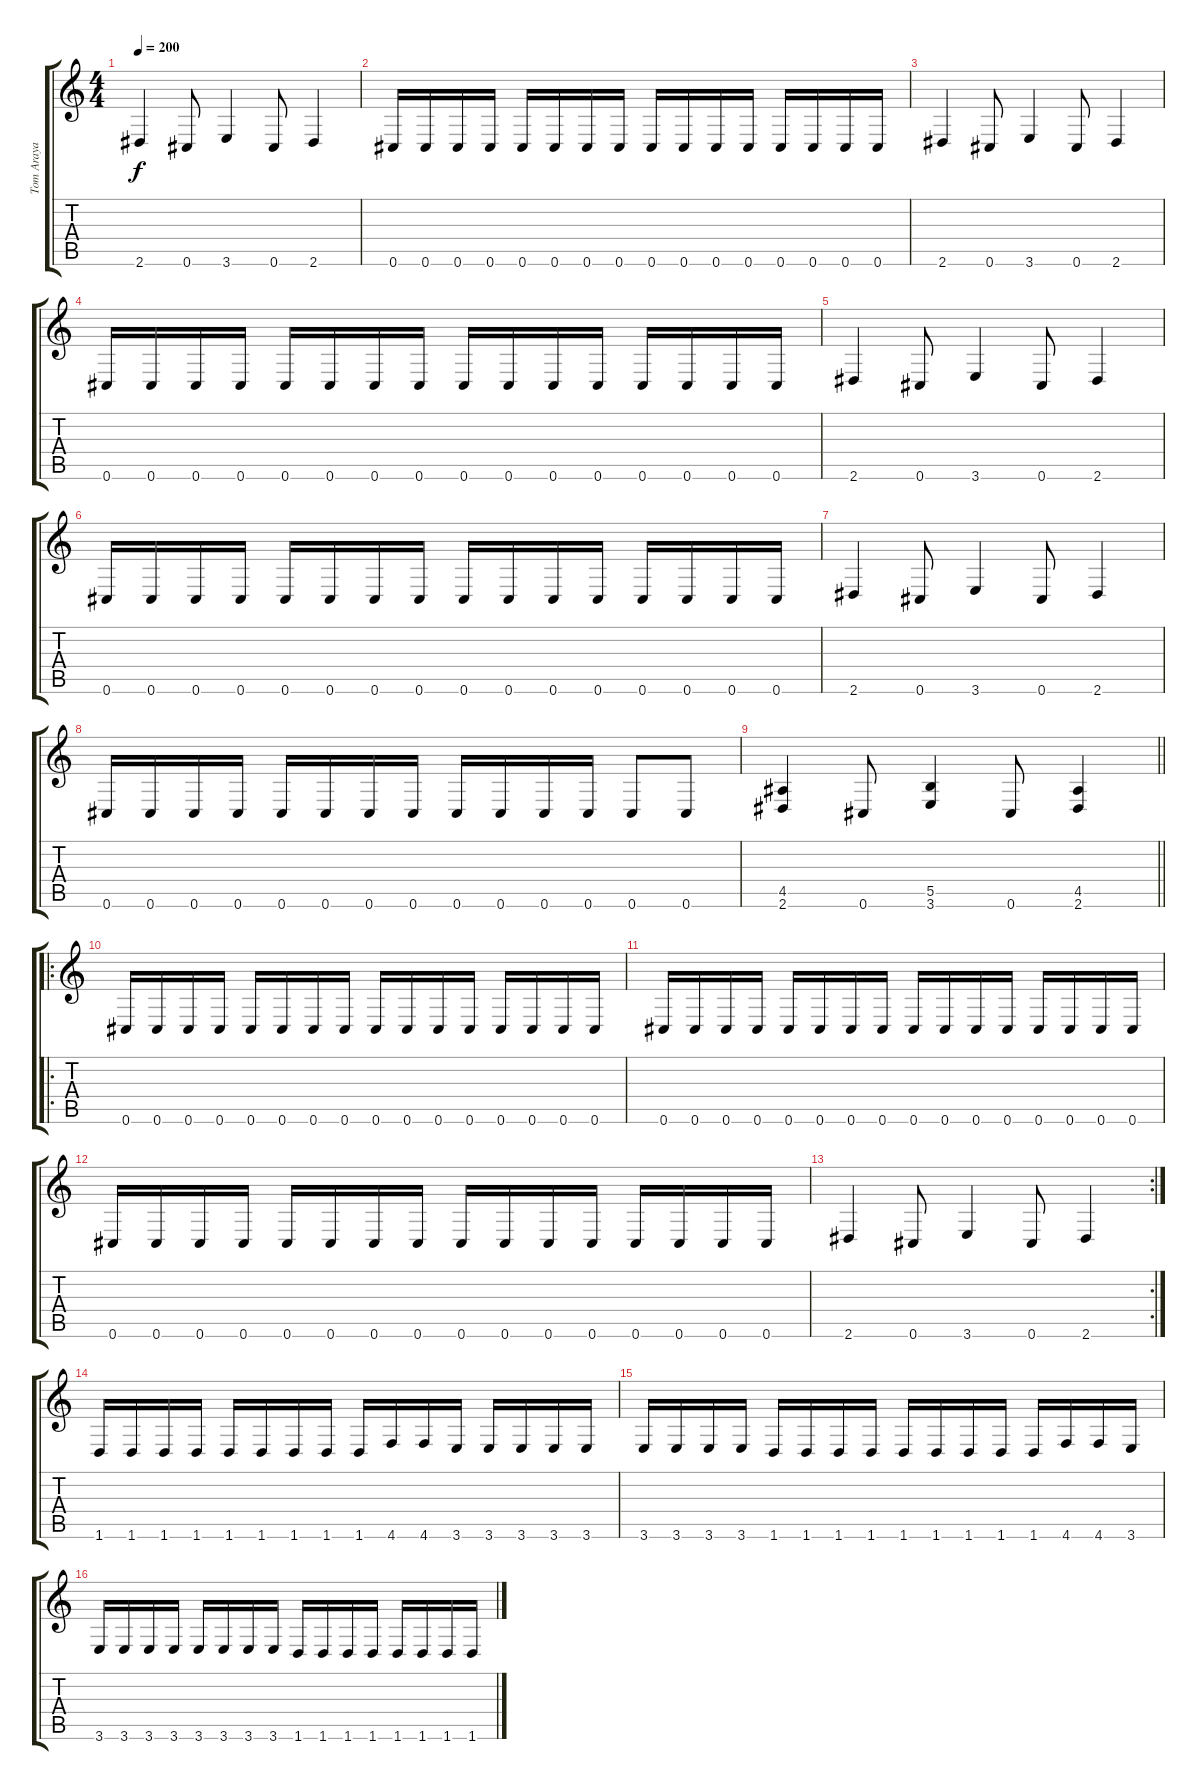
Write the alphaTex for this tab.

\track ("Tom Araya" "Tom Araya") {instrument electricbasspick}
\staff {score tabs}
\tuning (Db4 Ab3 E3 B2 Gb2 Db2) {hide}
\ts (4 4)
\tempo 200
\clef g2
\ks c
2.6.4{dy f} 0.6.8 3.6.4 0.6.8 2.6.4 |
0.6.16 0.6.16 0.6.16 0.6.16 0.6.16 0.6.16 0.6.16 0.6.16 0.6.16 0.6.16 0.6.16 0.6.16 0.6.16 0.6.16 0.6.16 0.6.16 |
2.6.4 0.6.8 3.6.4 0.6.8 2.6.4 |
0.6.16 0.6.16 0.6.16 0.6.16 0.6.16 0.6.16 0.6.16 0.6.16 0.6.16 0.6.16 0.6.16 0.6.16 0.6.16 0.6.16 0.6.16 0.6.16 |
2.6.4 0.6.8 3.6.4 0.6.8 2.6.4 |
0.6.16 0.6.16 0.6.16 0.6.16 0.6.16 0.6.16 0.6.16 0.6.16 0.6.16 0.6.16 0.6.16 0.6.16 0.6.16 0.6.16 0.6.16 0.6.16 |
2.6.4 0.6.8 3.6.4 0.6.8 2.6.4 |
0.6.16 0.6.16 0.6.16 0.6.16 0.6.16 0.6.16 0.6.16 0.6.16 0.6.16 0.6.16 0.6.16 0.6.16 0.6.8 0.6.8 |
\barLineRight lightlight
(4.5 2.6).4 0.6.8 (5.5 3.6).4 0.6.8 (4.5 2.6).4 |
\ro
\section ("" "")
0.6.16 0.6.16 0.6.16 0.6.16 0.6.16 0.6.16 0.6.16 0.6.16 0.6.16 0.6.16 0.6.16 0.6.16 0.6.16 0.6.16 0.6.16 0.6.16 |
0.6.16 0.6.16 0.6.16 0.6.16 0.6.16 0.6.16 0.6.16 0.6.16 0.6.16 0.6.16 0.6.16 0.6.16 0.6.16 0.6.16 0.6.16 0.6.16 |
0.6.16 0.6.16 0.6.16 0.6.16 0.6.16 0.6.16 0.6.16 0.6.16 0.6.16 0.6.16 0.6.16 0.6.16 0.6.16 0.6.16 0.6.16 0.6.16 |
\rc 2
2.6.4 0.6.8 3.6.4 0.6.8 2.6.4 |
1.6.16 1.6.16 1.6.16 1.6.16 1.6.16 1.6.16 1.6.16 1.6.16 1.6.16 4.6.16 4.6.16 3.6.16 3.6.16 3.6.16 3.6.16 3.6.16 |
3.6.16 3.6.16 3.6.16 3.6.16 1.6.16 1.6.16 1.6.16 1.6.16 1.6.16 1.6.16 1.6.16 1.6.16 1.6.16 4.6.16 4.6.16 3.6.16 |
3.6.16 3.6.16 3.6.16 3.6.16 3.6.16 3.6.16 3.6.16 3.6.16 1.6.16 1.6.16 1.6.16 1.6.16 1.6.16 1.6.16 1.6.16 1.6.16
